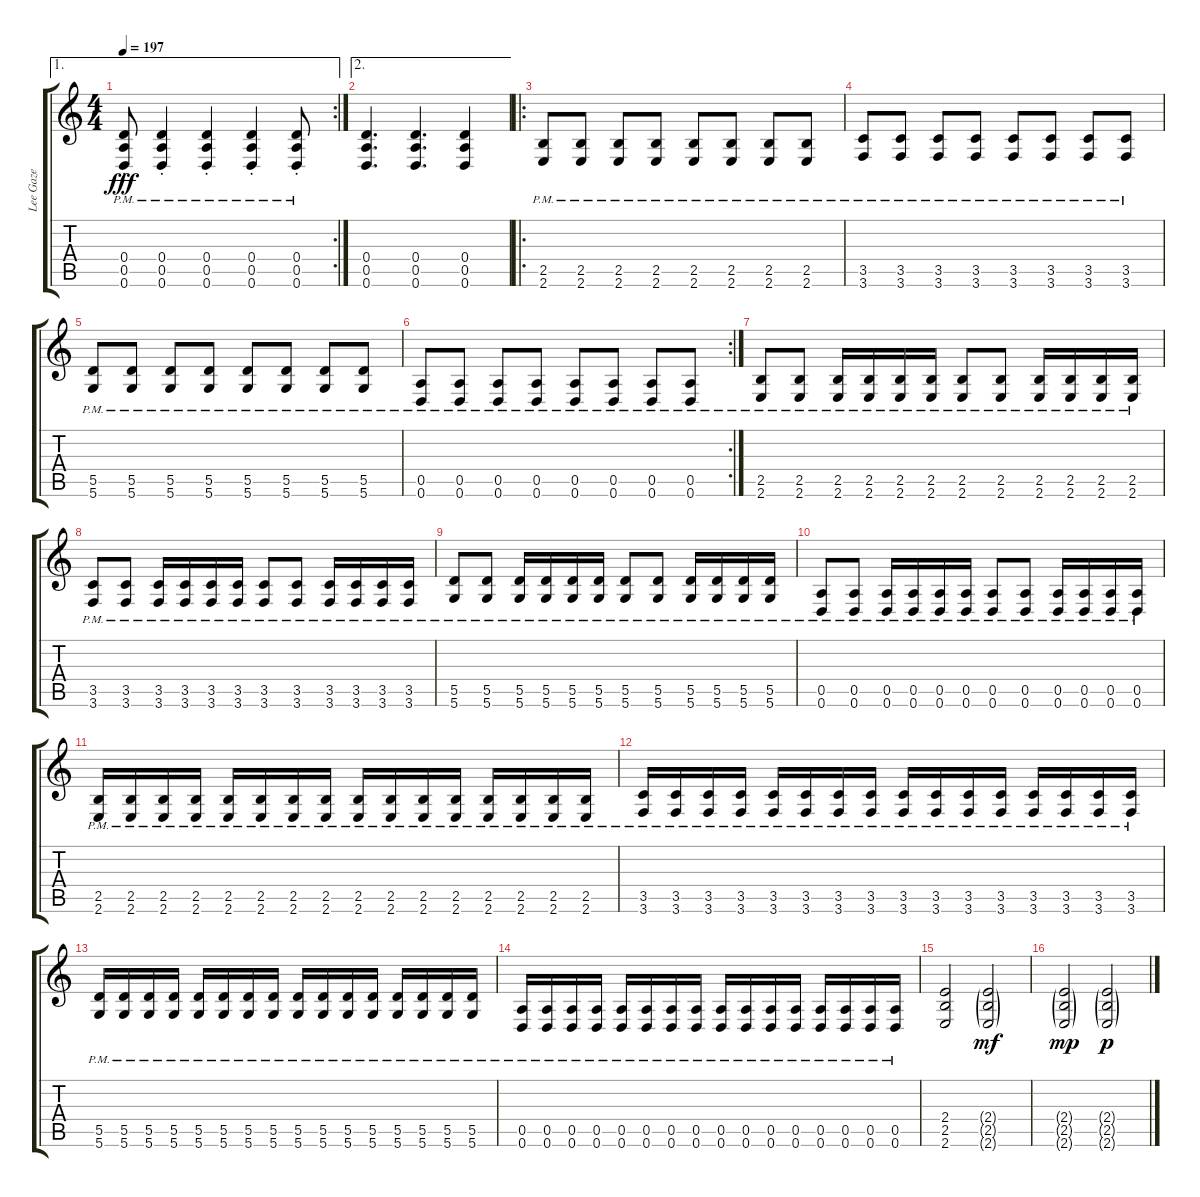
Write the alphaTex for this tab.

\track ("Lee Gaze" "Lee Gaze") {instrument distortionguitar}
\staff {score tabs}
\tuning (E4 B3 G3 D3 A2 D2) {hide}
\ae 1
\rc 2
\ts (4 4)
\tempo 197
\clef g2
\ks c
(0.4{pm st} 0.5{pm st} 0.6{pm st}).8{dy fff} (0.4{pm st} 0.5{pm st} 0.6{pm st}).4 (0.4{pm st} 0.5{pm st} 0.6{pm st}).4 (0.4{pm st} 0.5{pm st} 0.6{pm st}).4 (0.4{pm st} 0.5{pm st} 0.6{pm st}).8 |
\ae 2
(0.4 0.5 0.6).4{d} (0.4 0.5 0.6).4{d} (0.4 0.5 0.6).4 |
\ro
(2.5{pm} 2.6{pm}).8 (2.5{pm} 2.6{pm}).8 (2.5{pm} 2.6{pm}).8 (2.5{pm} 2.6{pm}).8 (2.5{pm} 2.6{pm}).8 (2.5{pm} 2.6{pm}).8 (2.5{pm} 2.6{pm}).8 (2.5{pm} 2.6{pm}).8 |
(3.5{pm} 3.6{pm}).8 (3.5{pm} 3.6{pm}).8 (3.5{pm} 3.6{pm}).8 (3.5{pm} 3.6{pm}).8 (3.5{pm} 3.6{pm}).8 (3.5{pm} 3.6{pm}).8 (3.5{pm} 3.6{pm}).8 (3.5{pm} 3.6{pm}).8 |
(5.5{pm} 5.6{pm}).8 (5.5{pm} 5.6{pm}).8 (5.5{pm} 5.6{pm}).8 (5.5{pm} 5.6{pm}).8 (5.5{pm} 5.6{pm}).8 (5.5{pm} 5.6{pm}).8 (5.5{pm} 5.6{pm}).8 (5.5{pm} 5.6{pm}).8 |
\rc 2
(0.5{pm} 0.6{pm}).8 (0.5{pm} 0.6{pm}).8 (0.5{pm} 0.6{pm}).8 (0.5{pm} 0.6{pm}).8 (0.5{pm} 0.6{pm}).8 (0.5{pm} 0.6{pm}).8 (0.5{pm} 0.6{pm}).8 (0.5{pm} 0.6{pm}).8 |
(2.5{pm} 2.6{pm}).8 (2.5{pm} 2.6{pm}).8 (2.5{pm} 2.6{pm}).16 (2.5{pm} 2.6{pm}).16 (2.5{pm} 2.6{pm}).16 (2.5{pm} 2.6{pm}).16 (2.5{pm} 2.6{pm}).8 (2.5{pm} 2.6{pm}).8 (2.5{pm} 2.6{pm}).16 (2.5{pm} 2.6{pm}).16 (2.5{pm} 2.6{pm}).16 (2.5{pm} 2.6{pm}).16 |
(3.5{pm} 3.6{pm}).8 (3.5{pm} 3.6{pm}).8 (3.5{pm} 3.6{pm}).16 (3.5{pm} 3.6{pm}).16 (3.5{pm} 3.6{pm}).16 (3.5{pm} 3.6{pm}).16 (3.5{pm} 3.6{pm}).8 (3.5{pm} 3.6{pm}).8 (3.5{pm} 3.6{pm}).16 (3.5{pm} 3.6{pm}).16 (3.5{pm} 3.6{pm}).16 (3.5{pm} 3.6{pm}).16 |
(5.5{pm} 5.6{pm}).8 (5.5{pm} 5.6{pm}).8 (5.5{pm} 5.6{pm}).16 (5.5{pm} 5.6{pm}).16 (5.5{pm} 5.6{pm}).16 (5.5{pm} 5.6{pm}).16 (5.5{pm} 5.6{pm}).8 (5.5{pm} 5.6{pm}).8 (5.5{pm} 5.6{pm}).16 (5.5{pm} 5.6{pm}).16 (5.5{pm} 5.6{pm}).16 (5.5{pm} 5.6{pm}).16 |
(0.5{pm} 0.6{pm}).8 (0.5{pm} 0.6{pm}).8 (0.5{pm} 0.6{pm}).16 (0.5{pm} 0.6{pm}).16 (0.5{pm} 0.6{pm}).16 (0.5{pm} 0.6{pm}).16 (0.5{pm} 0.6{pm}).8 (0.5{pm} 0.6{pm}).8 (0.5{pm} 0.6{pm}).16 (0.5{pm} 0.6{pm}).16 (0.5{pm} 0.6{pm}).16 (0.5{pm} 0.6{pm}).16 |
(2.5{pm} 2.6{pm}).16 (2.5{pm} 2.6{pm}).16 (2.5{pm} 2.6{pm}).16 (2.5{pm} 2.6{pm}).16 (2.5{pm} 2.6{pm}).16 (2.5{pm} 2.6{pm}).16 (2.5{pm} 2.6{pm}).16 (2.5{pm} 2.6{pm}).16 (2.5{pm} 2.6{pm}).16 (2.5{pm} 2.6{pm}).16 (2.5{pm} 2.6{pm}).16 (2.5{pm} 2.6{pm}).16 (2.5{pm} 2.6{pm}).16 (2.5{pm} 2.6{pm}).16 (2.5{pm} 2.6{pm}).16 (2.5{pm} 2.6{pm}).16 |
(3.5{pm} 3.6{pm}).16 (3.5{pm} 3.6{pm}).16 (3.5{pm} 3.6{pm}).16 (3.5{pm} 3.6{pm}).16 (3.5{pm} 3.6{pm}).16 (3.5{pm} 3.6{pm}).16 (3.5{pm} 3.6{pm}).16 (3.5{pm} 3.6{pm}).16 (3.5{pm} 3.6{pm}).16 (3.5{pm} 3.6{pm}).16 (3.5{pm} 3.6{pm}).16 (3.5{pm} 3.6{pm}).16 (3.5{pm} 3.6{pm}).16 (3.5{pm} 3.6{pm}).16 (3.5{pm} 3.6{pm}).16 (3.5{pm} 3.6{pm}).16 |
(5.5{pm} 5.6{pm}).16 (5.5{pm} 5.6{pm}).16 (5.5{pm} 5.6{pm}).16 (5.5{pm} 5.6{pm}).16 (5.5{pm} 5.6{pm}).16 (5.5{pm} 5.6{pm}).16 (5.5{pm} 5.6{pm}).16 (5.5{pm} 5.6{pm}).16 (5.5{pm} 5.6{pm}).16 (5.5{pm} 5.6{pm}).16 (5.5{pm} 5.6{pm}).16 (5.5{pm} 5.6{pm}).16 (5.5{pm} 5.6{pm}).16 (5.5{pm} 5.6{pm}).16 (5.5{pm} 5.6{pm}).16 (5.5{pm} 5.6{pm}).16 |
(0.5{pm} 0.6{pm}).16 (0.5{pm} 0.6{pm}).16 (0.5{pm} 0.6{pm}).16 (0.5{pm} 0.6{pm}).16 (0.5{pm} 0.6{pm}).16 (0.5{pm} 0.6{pm}).16 (0.5{pm} 0.6{pm}).16 (0.5{pm} 0.6{pm}).16 (0.5{pm} 0.6{pm}).16 (0.5{pm} 0.6{pm}).16 (0.5{pm} 0.6{pm}).16 (0.5{pm} 0.6{pm}).16 (0.5{pm} 0.6{pm}).16 (0.5{pm} 0.6{pm}).16 (0.5{pm} 0.6{pm}).16 (0.5{pm} 0.6{pm}).16 |
(2.4 2.5 2.6).2 (2.4{g} 2.5{g} 2.6{g}).2{dy mf} |
(2.4{g} 2.5{g} 2.6{g}).2{dy mp} (2.4{g} 2.5{g} 2.6{g}).2{dy p}
